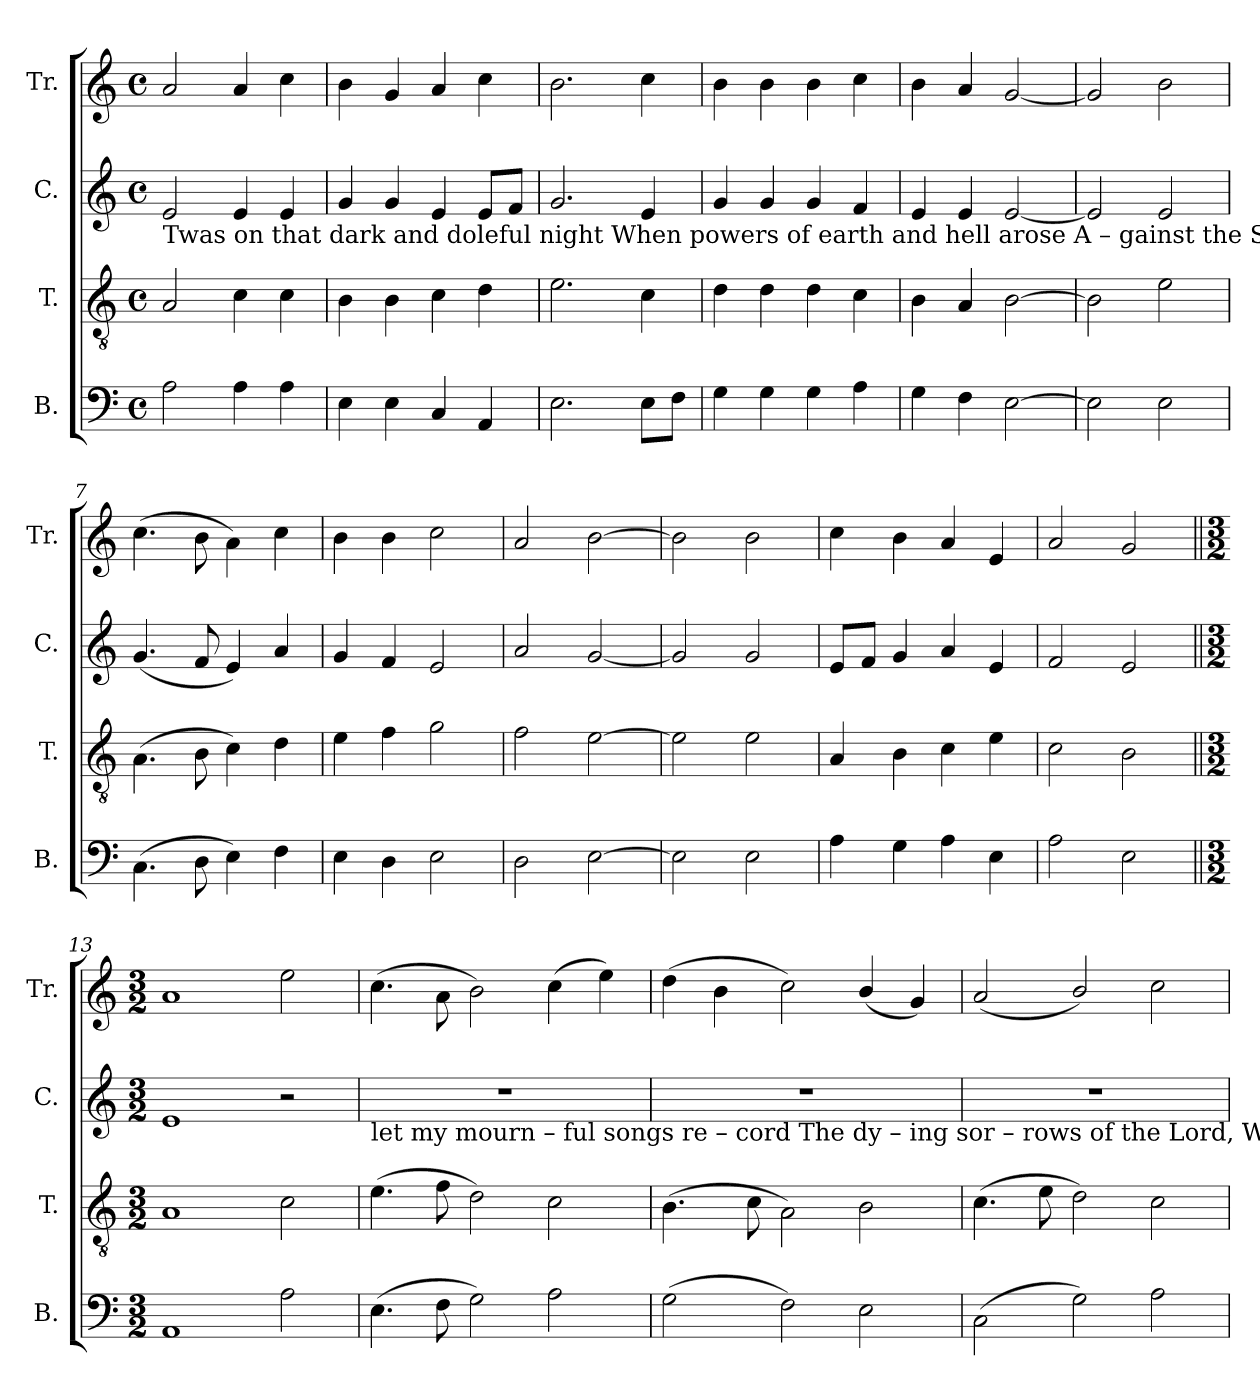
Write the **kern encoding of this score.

**kern	**kern	**kern	**kern
*part4	*part3	*part2	*part1
*staff4	*staff3	*staff2	*staff1
*I"B.	*I"T.	*I"C.	*I"Tr.
*I'B.	*I'T.	*I'C.	*I'Tr.
*clefF4	*clefGv2	*clefG2	*clefG2
*k[]	*k[]	*k[]	*k[]
*M4/4	*M4/4	*M4/4	*M4/4
*met(c)	*met(c)	*met(c)	*met(c)
*MM120	*MM120	*MM120	*MM120
=1	=1	=1	=1
!	!	!LO:TX:b:t=Twas on that dark and doleful night  When powers of earth and hell arose    A –  gainst         the Son of God's delight,     And friends betrayed him to his foes. Now	!
2A!\	2A!/	2e!/	2a!/
4A!\	4c!\	4e!/	4a!/
4A!\	4c!\	4e!/	4cc!\
=2	=2	=2	=2
4E!\	4B!\	4g!/	4b!\
4E!\	4B!\	4g!/	4g!/
4C!/	4c!\	4e!/	4a!/
4AA!/	4d!\	8e!/L	4cc!\
.	.	8f!/J	.
=3	=3	=3	=3
2.E!\	2.e!\	2.g!/	2.b!\
8E!\L	4c!\	4e!/	4cc!\
8F!\J	.	.	.
=4	=4	=4	=4
4G!\	4d!\	4g!/	4b!\
4G!\	4d!\	4g!/	4b!\
4G!\	4d!\	4g!/	4b!\
4A!\	4c!\	4f!/	4cc!\
=5	=5	=5	=5
4G!\	4B!\	4e!/	4b!\
4F!\	4A!/	4e!/	4a!/
[2E!\	[2B!\	[2e!/	[2g!/
=6	=6	=6	=6
2E!\]	2B!\]	2e!/]	2g!/]
2E!\	2e!\	2e!/	2b!\
=7	=7	=7	=7
(>4.C!\	(>4.A!\	(<4.g!/	(>4.cc!\
8D!\	8B!\	8f!/	8b!\
4E!\)	4c!\)	4e!/)	4a!\)
4F!\	4d!\	4a!/	4cc!\
=8	=8	=8	=8
4E!\	4e!\	4g!/	4b!\
4D!\	4f!\	4f!/	4b!\
2E!\	2g!\	2e!/	2cc!\
=9	=9	=9	=9
2D!\	2f!\	2a!/	2a!/
[2E!\	[2e!\	[2g!/	[2b!\
=10	=10	=10	=10
2E!\]	2e!\]	2g!/]	2b!\]
2E!\	2e!\	2g!/	2b!\
=11	=11	=11	=11
4A!\	4A!/	8e!/L	4cc!\
.	.	8f!/J	.
4G!\	4B!\	4g!/	4b!\
4A!\	4c!\	4a!/	4a!/
4E!\	4e!\	4e!/	4e!/
=12	=12	=12	=12
2A!\	2c!\	2f!/	2a!/
2E!\	2B!\	2e!/	2g!/
=13||	=13||	=13||	=13||
*M3/2	*M3/2	*M3/2	*M3/2
1AA!	1A!	1e!	1a!
2A!\	2c!\	2r	2ee!\
!!LO:LB:g=z
=14	=14	=14	=14
!	!	!LO:TX:b:t=let           my       mourn   –   ful       songs     re  –  cord      The   dy   –    ing    sor   –   rows     of              the Lord, When he complained in tears and blood, As	!
(>4.E!\	(>4.e!\	1.r	(>4.cc!\
8F!\	8f!\	.	8a!\
2G!\)	2d!\)	.	2b!\)
2A!\	2c!\	.	(>4cc!\
.	.	.	4ee!\)
=15	=15	=15	=15
(>2G!\	(>4.B!\	1.r	(>4dd!\
.	.	.	4b!\
.	8c!\	.	.
2F!\)	2A!\)	.	2cc!\)
2E!\	2B!\	.	(<4b!/
.	.	.	4g!/)
=16	=16	=16	=16
(>2C!\	(>4.c!\	1.r	(<2a!/
.	8e!\	.	.
2G!\)	2d!\)	.	2b!/)
2A!\	2c!\	.	2cc!\
=	=	=	=
*-	*-	*-	*-
